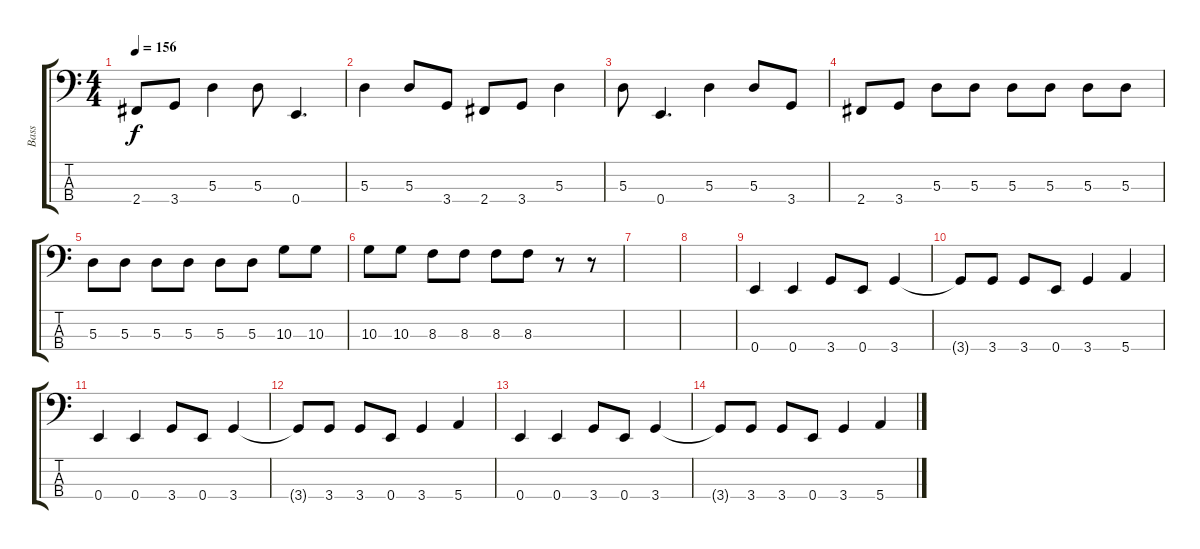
\track ("Bass" "Bass") {instrument electricbassfinger}
\staff {score tabs}
\tuning (G2 D2 A1 E1) {hide}
\ts (4 4)
\tempo 156
\clef f4
\ks c
2.4.8{dy f} 3.4.8 5.3.4 5.3.8 0.4.4{d} |
5.3.4 5.3.8 3.4.8 2.4.8 3.4.8 5.3.4 |
5.3.8 0.4.4{d} 5.3.4 5.3.8 3.4.8 |
2.4.8 3.4.8 5.3.8 5.3.8 5.3.8 5.3.8 5.3.8 5.3.8 |
5.3.8 5.3.8 5.3.8 5.3.8 5.3.8 5.3.8 10.3.8 10.3.8 |
10.3.8 10.3.8 8.3.8 8.3.8 8.3.8 8.3.8 r.8 r.8 |
|
|
0.4.4 0.4.4 3.4.8 0.4.8 3.4.4 |
3.4{t}.8 3.4.8 3.4.8 0.4.8 3.4.4 5.4.4 |
0.4.4 0.4.4 3.4.8 0.4.8 3.4.4 |
3.4{t}.8 3.4.8 3.4.8 0.4.8 3.4.4 5.4.4 |
0.4.4 0.4.4 3.4.8 0.4.8 3.4.4 |
3.4{t}.8 3.4.8 3.4.8 0.4.8 3.4.4 5.4.4
